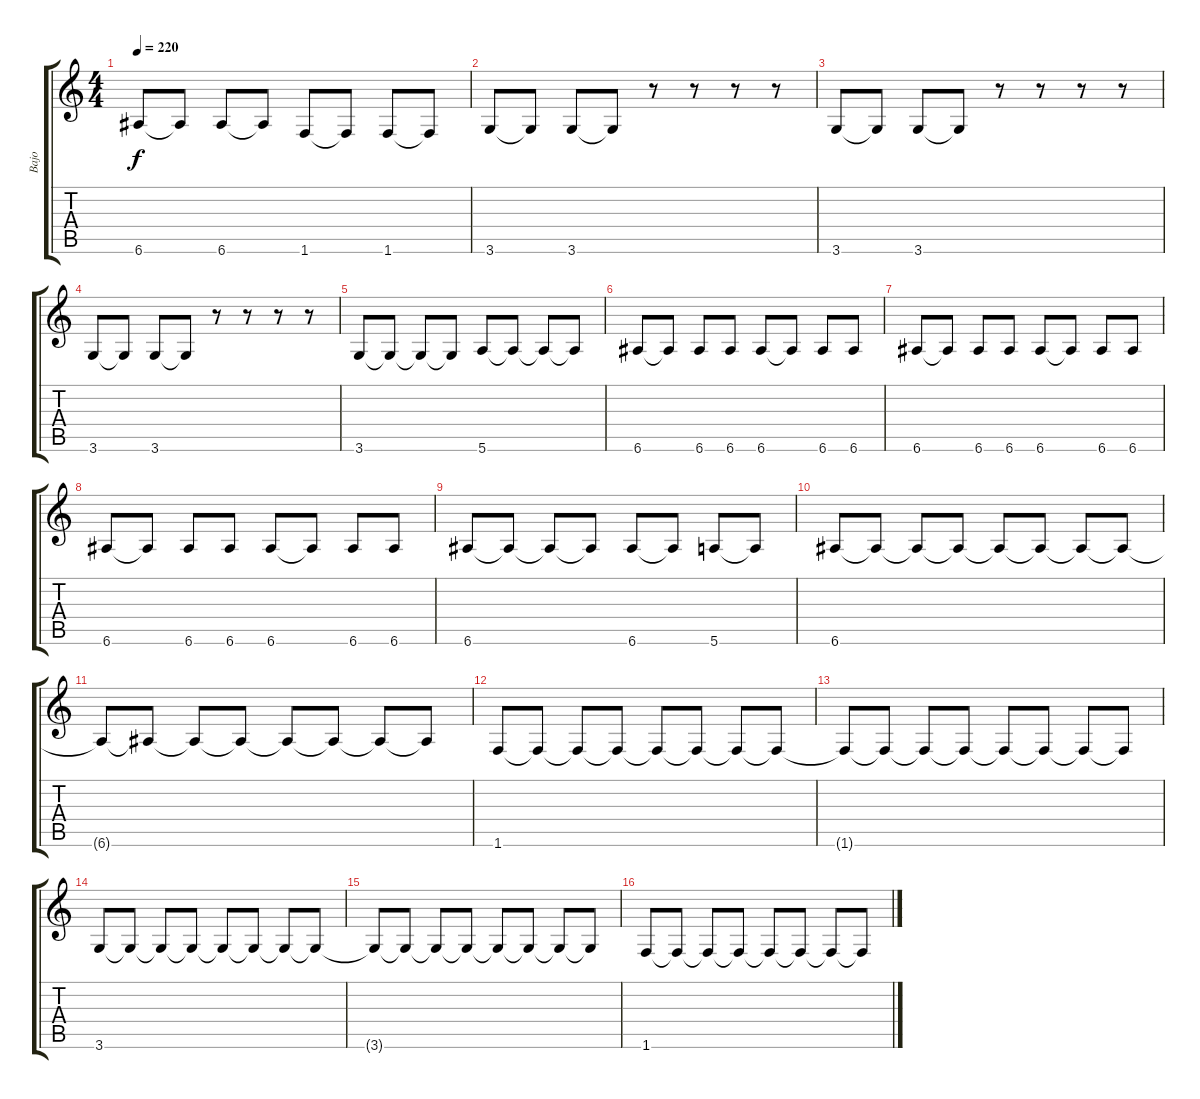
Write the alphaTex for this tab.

\track ("Bajo" "Bajo") {instrument electricbassfinger}
\staff {score tabs}
\tuning (E4 B3 G3 D3 A2 E2) {hide}
\ts (4 4)
\tempo 220
\clef g2
\ks c
6.6.8{dy f} 6.6{t}.8 6.6.8 6.6{t}.8 1.6.8 1.6{t}.8 1.6.8 1.6{t}.8 |
3.6.8 3.6{t}.8 3.6.8 3.6{t}.8 r.8 r.8 r.8 r.8 |
3.6.8 3.6{t}.8 3.6.8 3.6{t}.8 r.8 r.8 r.8 r.8 |
3.6.8 3.6{t}.8 3.6.8 3.6{t}.8 r.8 r.8 r.8 r.8 |
3.6.8 3.6{t}.8 3.6{t}.8 3.6{t}.8 5.6.8 5.6{t}.8 5.6{t}.8 5.6{t}.8 |
6.6.8 6.6{t}.8 6.6.8 6.6.8 6.6.8 6.6{t}.8 6.6.8 6.6.8 |
6.6.8 6.6{t}.8 6.6.8 6.6.8 6.6.8 6.6{t}.8 6.6.8 6.6.8 |
6.6.8 6.6{t}.8 6.6.8 6.6.8 6.6.8 6.6{t}.8 6.6.8 6.6.8 |
6.6.8 6.6{t}.8 6.6{t}.8 6.6{t}.8 6.6.8 6.6{t}.8 5.6.8 5.6{t}.8 |
6.6.8 6.6{t}.8 6.6{t}.8 6.6{t}.8 6.6{t}.8 6.6{t}.8 6.6{t}.8 6.6{t}.8 |
6.6{t}.8 6.6{t}.8 6.6{t}.8 6.6{t}.8 6.6{t}.8 6.6{t}.8 6.6{t}.8 6.6{t}.8 |
1.6.8 1.6{t}.8 1.6{t}.8 1.6{t}.8 1.6{t}.8 1.6{t}.8 1.6{t}.8 1.6{t}.8 |
1.6{t}.8 1.6{t}.8 1.6{t}.8 1.6{t}.8 1.6{t}.8 1.6{t}.8 1.6{t}.8 1.6{t}.8 |
3.6.8 3.6{t}.8 3.6{t}.8 3.6{t}.8 3.6{t}.8 3.6{t}.8 3.6{t}.8 3.6{t}.8 |
3.6{t}.8 3.6{t}.8 3.6{t}.8 3.6{t}.8 3.6{t}.8 3.6{t}.8 3.6{t}.8 3.6{t}.8 |
1.6.8 1.6{t}.8 1.6{t}.8 1.6{t}.8 1.6{t}.8 1.6{t}.8 1.6{t}.8 1.6{t}.8
